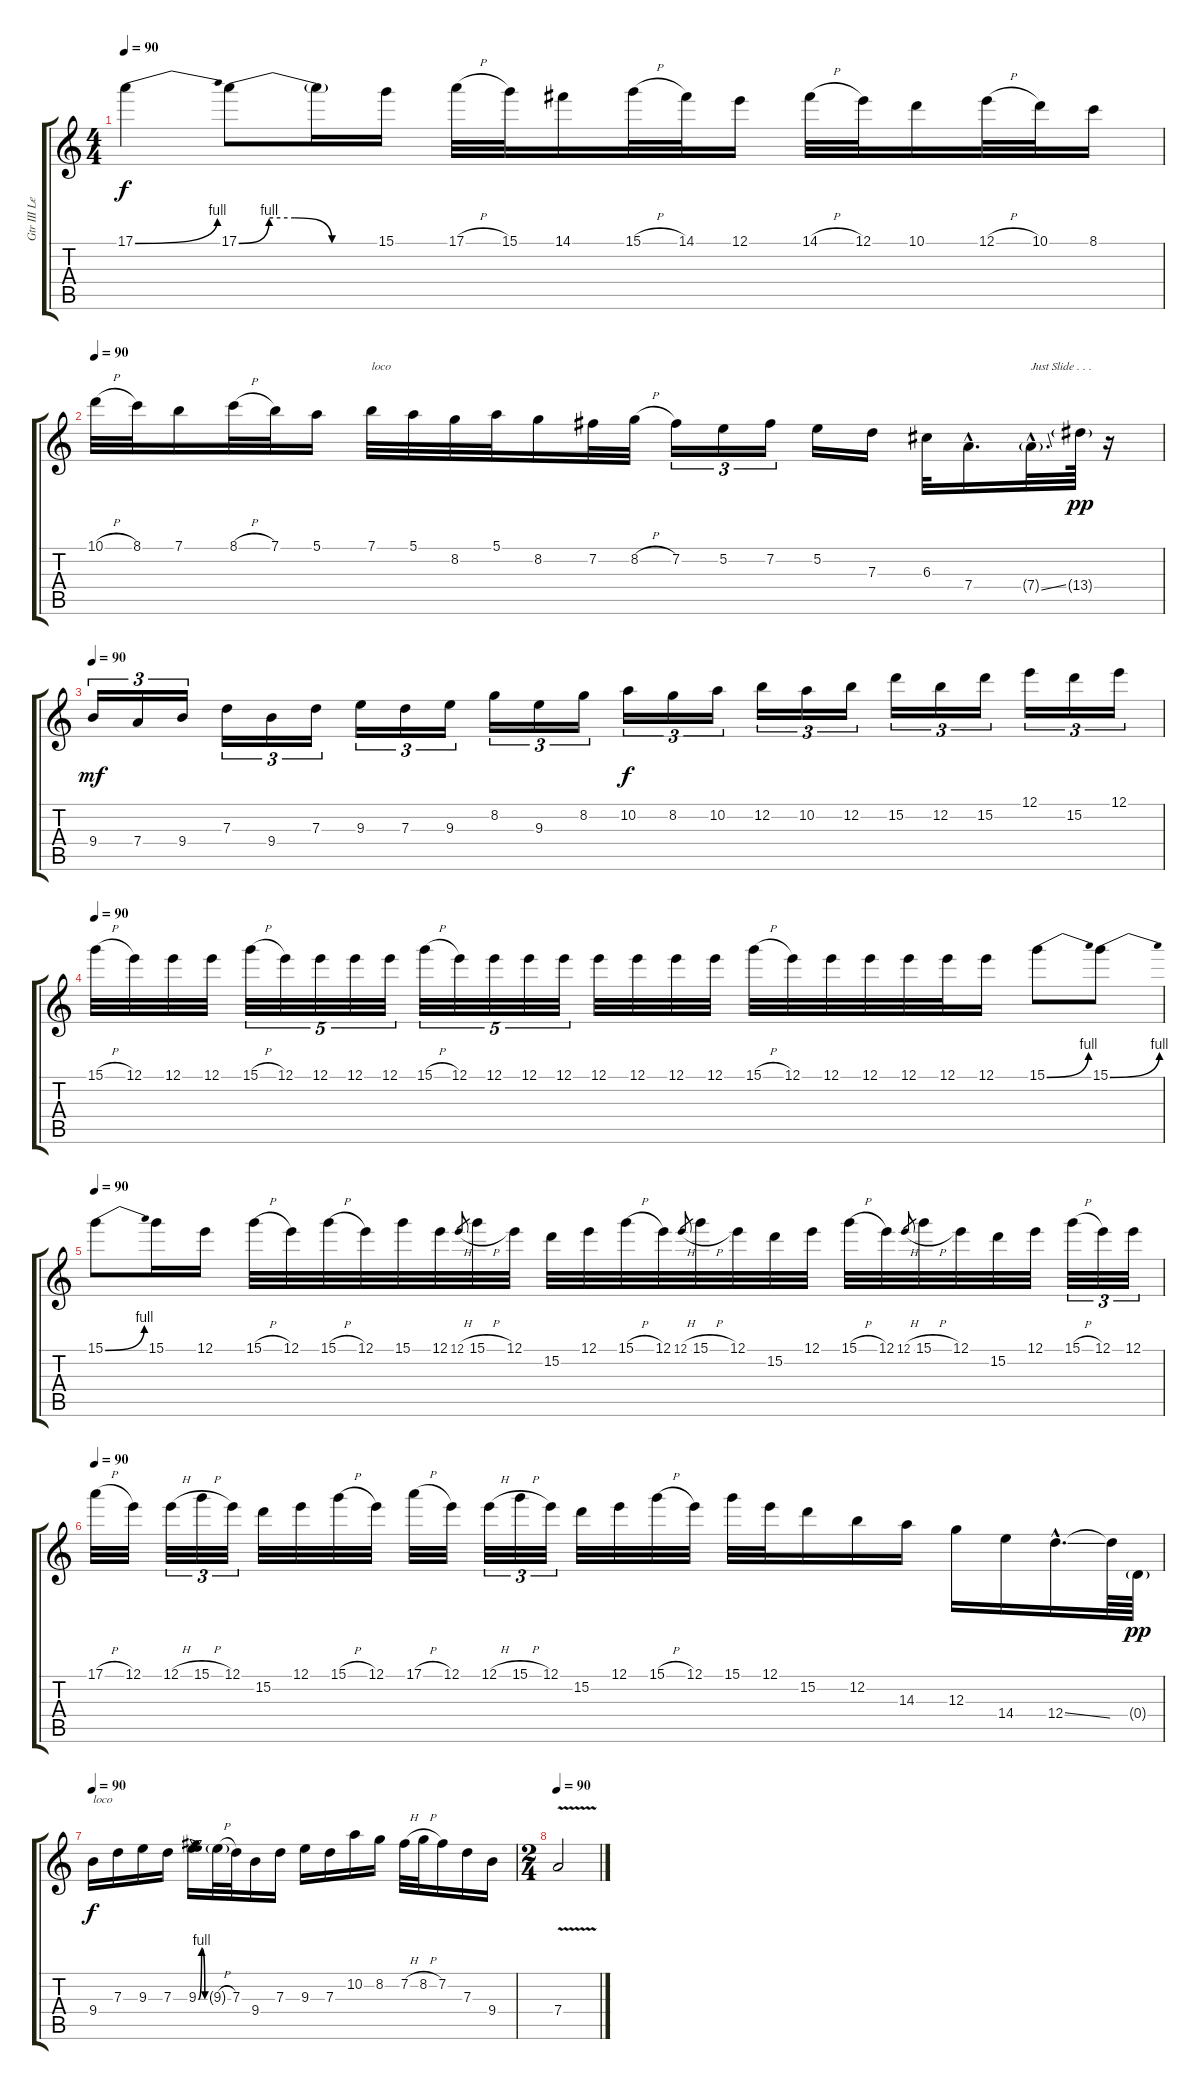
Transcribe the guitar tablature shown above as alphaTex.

\track ("Gtr III Lead & Voice " "Gtr III Le") {instrument overdrivenguitar}
\staff {score tabs}
\tuning (E4 B3 G3 D3 A2 E2) {hide}
\ts (4 4)
\tempo 90
\clef g2
\ks c
17.1{be (bend 0 0 60 4)}.4{dy f balance 2} 17.1{be (custom 0 0 13 4 24 4 40 0 60 0)}.8 17.1{t}.16 15.1.16 17.1{h}.32 15.1.32 14.1.16 15.1{h}.32 14.1.32 12.1.16 14.1{h}.32 12.1.32 10.1.16 12.1{h}.32 10.1.32 8.1.16 |
\tempo 90
10.1{h}.32{balance 2} 8.1.32 7.1.16 8.1{h}.32 7.1.32 5.1.16 7.1.32{txt "loco"} 5.1.32 8.2.32 5.1.32 8.2.16 7.2.32 8.2{h}.32 7.2.16{tu (3 2)} 5.2.16{tu (3 2)} 7.2.16{tu (3 2)} 5.2.16 7.3.16 6.3.32 7.4{hac}.16{d} 7.4{ss g hac}.32{d txt "Just Slide . . ."} 13.4{g}.64{dy pp} r.16 |
\tempo 90
9.4.16{tu (3 2) dy mf balance 2} 7.4.16{tu (3 2)} 9.4.16{tu (3 2)} 7.3.16{tu (3 2)} 9.4.16{tu (3 2)} 7.3.16{tu (3 2)} 9.3.16{tu (3 2)} 7.3.16{tu (3 2)} 9.3.16{tu (3 2)} 8.2.16{tu (3 2)} 9.3.16{tu (3 2)} 8.2.16{tu (3 2)} 10.2.16{tu (3 2) dy f} 8.2.16{tu (3 2)} 10.2.16{tu (3 2)} 12.2.16{tu (3 2)} 10.2.16{tu (3 2)} 12.2.16{tu (3 2)} 15.2.16{tu (3 2)} 12.2.16{tu (3 2)} 15.2.16{tu (3 2)} 12.1.16{tu (3 2)} 15.2.16{tu (3 2)} 12.1.16{tu (3 2)} |
\tempo 90
15.1{h}.32{balance 2} 12.1.32 12.1.32 12.1.32 15.1{h}.32{tu (5 4)} 12.1.32{tu (5 4)} 12.1.32{tu (5 4)} 12.1.32{tu (5 4)} 12.1.32{tu (5 4)} 15.1{h}.32{tu (5 4)} 12.1.32{tu (5 4)} 12.1.32{tu (5 4)} 12.1.32{tu (5 4)} 12.1.32{tu (5 4)} 12.1.32 12.1.32 12.1.32 12.1.32 15.1{h}.32 12.1.32 12.1.32 12.1.32 12.1.32 12.1.32 12.1.16 15.1{be (bend 0 0 60 4)}.8 15.1{be (bend 0 0 60 4)}.8 |
\tempo 90
15.1{be (bend 0 0 60 4)}.8{balance 2} 15.1.16 12.1.16 15.1{h}.32 12.1.32 15.1{h}.32 12.1.32 15.1.32 12.1.32 12.1{h}.8{gr} 15.1{h}.32 12.1.32 15.2.32 12.1.32 15.1{h}.32 12.1.32 12.1{h}.8{gr} 15.1{h}.32 12.1.32 15.2.32 12.1.32 15.1{h}.32 12.1.32 12.1{h}.8{gr} 15.1{h}.32 12.1.32 15.2.32 12.1.32 15.1{h}.32{tu (3 2)} 12.1.32{tu (3 2)} 12.1.32{tu (3 2)} |
\tempo 90
17.1{h}.32{balance 2} 12.1.32 12.1{h}.32{tu (3 2)} 15.1{h}.32{tu (3 2)} 12.1.32{tu (3 2)} 15.2.32 12.1.32 15.1{h}.32 12.1.32 17.1{h}.32 12.1.32 12.1{h}.32{tu (3 2)} 15.1{h}.32{tu (3 2)} 12.1.32{tu (3 2)} 15.2.32 12.1.32 15.1{h}.32 12.1.32 15.1.32 12.1.32 15.2.16 12.2.16 14.3.16 12.3.16 14.4.16 12.4{ss hac}.16{d} 12.4{t}.64 0.4{g}.64{dy pp} |
\tempo 90
9.4.16{txt "loco" dy f balance 2} 7.3.16 9.3.16 7.3.16 9.3{be (bendrelease 0 0 30 4 30 4 60 0)}.16 9.3{h g}.32 7.3.32 9.4.16 7.3.16 9.3.16 7.3.16 10.2.16 8.2.16 7.2{h}.32 8.2{h}.32 7.2.16 7.3.16 9.4.16 |
\ts (2 4)
\tempo 90
7.4{v}.2{balance 2}
